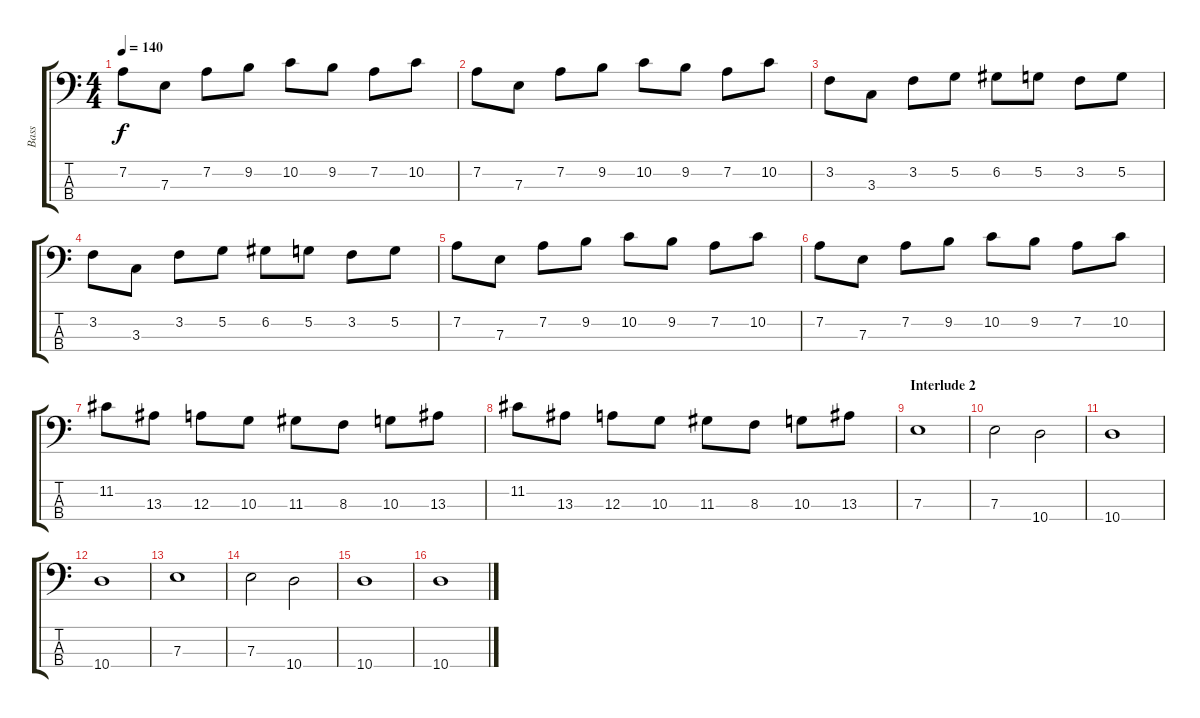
\track ("Bass" "Bass") {instrument electricbassfinger}
\staff {score tabs}
\tuning (G2 D2 A1 E1) {hide}
\ts (4 4)
\tempo 140
\clef f4
\ks c
7.2.8{dy f} 7.3.8 7.2.8 9.2.8 10.2.8 9.2.8 7.2.8 10.2.8 |
7.2.8 7.3.8 7.2.8 9.2.8 10.2.8 9.2.8 7.2.8 10.2.8 |
3.2.8 3.3.8 3.2.8 5.2.8 6.2.8 5.2.8 3.2.8 5.2.8 |
3.2.8 3.3.8 3.2.8 5.2.8 6.2.8 5.2.8 3.2.8 5.2.8 |
7.2.8 7.3.8 7.2.8 9.2.8 10.2.8 9.2.8 7.2.8 10.2.8 |
7.2.8 7.3.8 7.2.8 9.2.8 10.2.8 9.2.8 7.2.8 10.2.8 |
11.2.8 13.3.8 12.3.8 10.3.8 11.3.8 8.3.8 10.3.8 13.3.8 |
11.2.8 13.3.8 12.3.8 10.3.8 11.3.8 8.3.8 10.3.8 13.3.8 |
\section ("" "Interlude 2")
7.3.1 |
7.3.2 10.4.2 |
10.4.1 |
10.4.1 |
7.3.1 |
7.3.2 10.4.2 |
10.4.1 |
10.4.1
